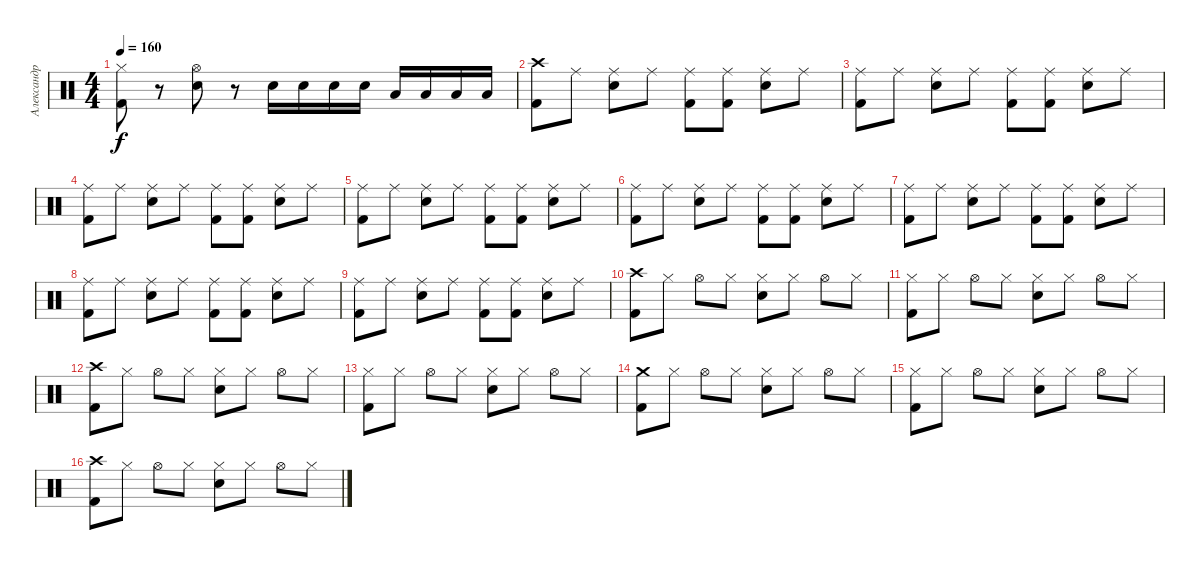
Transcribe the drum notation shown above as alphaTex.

\track ("Александр \"Поручик\" Щиголев" "Александр ") {instrument percussion}
\staff {score}
\articulation defaults
\ts (4 4)
\tempo 160
\clef neutral
\ks c
("Hi-Hat (closed)" "Kick (hit) 2").8{dy f} r.8 ("Hi-Hat (open)" "Electric Snare (hit)").8 r.8 "Electric Snare (hit)".16 "Electric Snare (hit)".16 "Electric Snare (hit)".16 "Electric Snare (hit)".16 "Low Floor Tom (hit)".16 "Low Floor Tom (hit)".16 "Low Floor Tom (hit)".16 "Low Floor Tom (hit)".16 |
("Crash high (hit)" "Kick (hit) 2").8 "Ride (middle)".8 ("Ride (middle)" "Electric Snare (hit)").8 "Ride (middle)".8 ("Ride (middle)" "Kick (hit) 2").8 ("Ride (middle)" "Kick (hit) 2").8 ("Ride (middle)" "Electric Snare (hit)").8 "Ride (middle)".8 |
("Ride (middle)" "Kick (hit) 2").8 "Ride (middle)".8 ("Ride (middle)" "Electric Snare (hit)").8 "Ride (middle)".8 ("Ride (middle)" "Kick (hit) 2").8 ("Ride (middle)" "Kick (hit) 2").8 ("Ride (middle)" "Electric Snare (hit)").8 "Ride (middle)".8 |
("Ride (middle)" "Kick (hit) 2").8 "Ride (middle)".8 ("Ride (middle)" "Electric Snare (hit)").8 "Ride (middle)".8 ("Ride (middle)" "Kick (hit) 2").8 ("Ride (middle)" "Kick (hit) 2").8 ("Ride (middle)" "Electric Snare (hit)").8 "Ride (middle)".8 |
("Ride (middle)" "Kick (hit) 2").8 "Ride (middle)".8 ("Ride (middle)" "Electric Snare (hit)").8 "Ride (middle)".8 ("Ride (middle)" "Kick (hit) 2").8 ("Ride (middle)" "Kick (hit) 2").8 ("Ride (middle)" "Electric Snare (hit)").8 "Ride (middle)".8 |
("Ride (middle)" "Kick (hit) 2").8 "Ride (middle)".8 ("Ride (middle)" "Electric Snare (hit)").8 "Ride (middle)".8 ("Ride (middle)" "Kick (hit) 2").8 ("Ride (middle)" "Kick (hit) 2").8 ("Ride (middle)" "Electric Snare (hit)").8 "Ride (middle)".8 |
("Ride (middle)" "Kick (hit) 2").8 "Ride (middle)".8 ("Ride (middle)" "Electric Snare (hit)").8 "Ride (middle)".8 ("Ride (middle)" "Kick (hit) 2").8 ("Ride (middle)" "Kick (hit) 2").8 ("Ride (middle)" "Electric Snare (hit)").8 "Ride (middle)".8 |
("Ride (middle)" "Kick (hit) 2").8 "Ride (middle)".8 ("Ride (middle)" "Electric Snare (hit)").8 "Ride (middle)".8 ("Ride (middle)" "Kick (hit) 2").8 ("Ride (middle)" "Kick (hit) 2").8 ("Ride (middle)" "Electric Snare (hit)").8 "Ride (middle)".8 |
("Ride (middle)" "Kick (hit) 2").8 "Ride (middle)".8 ("Ride (middle)" "Electric Snare (hit)").8 "Ride (middle)".8 ("Ride (middle)" "Kick (hit) 2").8 ("Ride (middle)" "Kick (hit) 2").8 ("Ride (middle)" "Electric Snare (hit)").8 "Ride (middle)".8 |
("Crash high (hit)" "Kick (hit) 2").8 "Hi-Hat (closed)".8 "Hi-Hat (open)".8 "Hi-Hat (closed)".8 ("Hi-Hat (closed)" "Electric Snare (hit)").8 "Hi-Hat (closed)".8 "Hi-Hat (open)".8 "Hi-Hat (closed)".8 |
("Hi-Hat (closed)" "Kick (hit) 2").8 "Hi-Hat (closed)".8 "Hi-Hat (open)".8 "Hi-Hat (closed)".8 ("Hi-Hat (closed)" "Electric Snare (hit)").8 "Hi-Hat (closed)".8 "Hi-Hat (open)".8 "Hi-Hat (closed)".8 |
("Crash high (hit)" "Kick (hit) 2").8 "Hi-Hat (closed)".8 "Hi-Hat (open)".8 "Hi-Hat (closed)".8 ("Hi-Hat (closed)" "Electric Snare (hit)").8 "Hi-Hat (closed)".8 "Hi-Hat (open)".8 "Hi-Hat (closed)".8 |
("Hi-Hat (closed)" "Kick (hit) 2").8 "Hi-Hat (closed)".8 "Hi-Hat (open)".8 "Hi-Hat (closed)".8 ("Hi-Hat (closed)" "Electric Snare (hit)").8 "Hi-Hat (closed)".8 "Hi-Hat (open)".8 "Hi-Hat (closed)".8 |
("Crash medium (hit)" "Kick (hit) 2").8 "Hi-Hat (closed)".8 "Hi-Hat (open)".8 "Hi-Hat (closed)".8 ("Hi-Hat (closed)" "Electric Snare (hit)").8 "Hi-Hat (closed)".8 "Hi-Hat (open)".8 "Hi-Hat (closed)".8 |
("Hi-Hat (closed)" "Kick (hit) 2").8 "Hi-Hat (closed)".8 "Hi-Hat (open)".8 "Hi-Hat (closed)".8 ("Hi-Hat (closed)" "Electric Snare (hit)").8 "Hi-Hat (closed)".8 "Hi-Hat (open)".8 "Hi-Hat (closed)".8 |
("Crash high (hit)" "Kick (hit) 2").8 "Hi-Hat (closed)".8 "Hi-Hat (open)".8 "Hi-Hat (closed)".8 ("Hi-Hat (closed)" "Electric Snare (hit)").8 "Hi-Hat (closed)".8 "Hi-Hat (open)".8 "Hi-Hat (closed)".8
